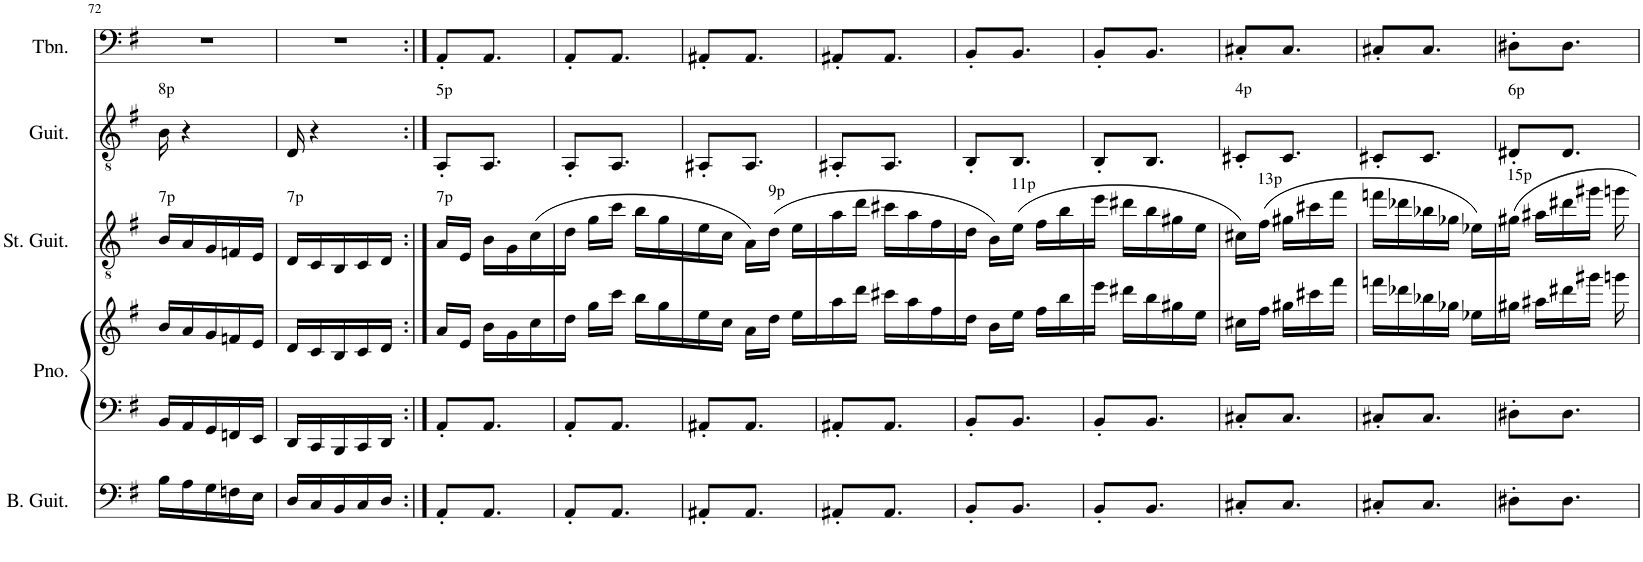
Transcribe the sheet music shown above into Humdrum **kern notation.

**kern	**kern	**kern	**kern	**kern	**kern
*part5	*part4	*part4	*part3	*part2	*part1
*staff6	*staff5	*staff4	*staff3	*staff2	*staff1
*I"Bass Guitar	*I"Piano	*	*I"Stunt Guitar	*I"Guitar	*I"Trombone
*I'B. Guit.	*I'Pno.	*	*I'St. Guit.	*I'Guit.	*I'Tbn.
!!LO:PB:g=z
*clefF4	*clefF4	*clefG2	*clefGv2	*clefGv2	*clefF4
*Trd7c12	*	*	*	*	*
*k[f#]	*k[f#]	*k[f#]	*k[f#]	*k[f#]	*k[f#]
*M5/16	*M5/16	*M5/16	*M5/16	*M5/16	*M5/16
=72	=72	=72	=72	=72	=72
!	!	!	!	!LO:TX:a:t=8p	!
!	!	!	!LO:TX:a:t=7p	!	!
16B\LL	16BB/LL	16b/LL	16B/LL	16B\	16%5r
16A\	16AA/	16a/	16A/	4r	.
16G\	16GG/	16g/	16G/	.	.
16Fn\	16FFn/	16fn/	16Fn/	.	.
16E\JJ	16EE/JJ	16e/JJ	16E/JJ	.	.
=73	=73	=73	=73	=73	=73
!	!	!	!LO:TX:a:t=7p	!	!
16D/LL	16DD/LL	16d/LL	16D/LL	16D/	16%5r
16C/	16CC/	16c/	16C/	4r	.
16BB/	16BBB/	16B/	16BB/	.	.
16C/	16CC/	16c/	16C/	.	.
16D/JJ	16DD/JJ	16d/JJ	16D/JJ	.	.
=74:|!	=74:|!	=74:|!	=74:|!	=74:|!	=74:|!
!	!	!	!	!LO:TX:a:t=5p	!
!	!	!	!LO:TX:a:t=7p	!	!
8AA'/L	8AA'/L	16a/LL	16A/LL	8AA'/L	8AA'/L
.	.	16e/JJ	16E/JJ	.	.
8.AA/J	8.AA/J	16b\LL	16B\LL	8.AA/J	8.AA/J
.	.	16g\	16G\	.	.
.	.	16cc\	(16c\	.	.
=75	=75	=75	=75	=75	=75
8AA'/L	8AA'/L	16dd\JJ	16d\JJ	8AA'/L	8AA'/L
.	.	16gg\LL	16g\LL	.	.
8.AA/J	8.AA/J	16ccc\JJ	16cc\JJ	8.AA/J	8.AA/J
.	.	16bb\LL	16b\LL	.	.
.	.	16gg\	16g\	.	.
=76	=76	=76	=76	=76	=76
8AA#X'/L	8AA#X'/L	16ee\	16e\	8AA#X'/L	8AA#X'/L
.	.	16cc\JJ	16c\JJ	.	.
8.AA#/J	8.AA#/J	16a\LL	16A\LL)	8.AA#/J	8.AA#/J
!	!	!	!LO:TX:a:t=9p	!	!
.	.	16dd\JJ	(16d\JJ	.	.
.	.	16ee\LL	16e\LL	.	.
=77	=77	=77	=77	=77	=77
8AA#X'/L	8AA#X'/L	16aa\	16a\	8AA#X'/L	8AA#X'/L
.	.	16ddd\JJ	16dd\JJ	.	.
8.AA#/J	8.AA#/J	16ccc#X\LL	16cc#X\LL	8.AA#/J	8.AA#/J
.	.	16aa\	16a\	.	.
.	.	16ff#\	16f#\	.	.
=78	=78	=78	=78	=78	=78
8BB'/L	8BB'/L	16dd\JJ	16d\JJ	8BB'/L	8BB'/L
.	.	16b\LL	16B\LL)	.	.
!	!	!	!LO:TX:a:t=11p	!	!
8.BB/J	8.BB/J	16ee\JJ	(16e\JJ	8.BB/J	8.BB/J
.	.	16ff#\LL	16f#\LL	.	.
.	.	16bb\	16b\	.	.
=79	=79	=79	=79	=79	=79
8BB'/L	8BB'/L	16eee\JJ	16ee\JJ	8BB'/L	8BB'/L
.	.	16ddd#X\LL	16dd#X\LL	.	.
8.BB/J	8.BB/J	16bb\	16b\	8.BB/J	8.BB/J
.	.	16gg#X\	16g#X\	.	.
.	.	16ee\JJ	16e\JJ	.	.
=80	=80	=80	=80	=80	=80
!	!	!	!	!LO:TX:a:t=4p	!
8C#X'/L	8C#X'/L	16cc#X\LL	16c#X\LL)	8C#X'/L	8C#X'/L
!	!	!	!LO:TX:a:t=13p	!	!
.	.	16ff#\JJ	(16f#\JJ	.	.
8.C#/J	8.C#/J	16gg#X\LL	16g#X\LL	8.C#/J	8.C#/J
.	.	16ccc#X\	16cc#X\	.	.
.	.	16fff#\JJ	16ff#\JJ	.	.
=81	=81	=81	=81	=81	=81
8C#X'/L	8C#X'/L	16fffn\LL	16ffn\LL	8C#X'/L	8C#X'/L
.	.	16ddd-X\	16dd-X\	.	.
8.C#/J	8.C#/J	16bb-X\	16b-X\	8.C#/J	8.C#/J
.	.	16gg-X\JJ	16g-X\JJ	.	.
.	.	16ee-X\LL	16e-X\LL)	.	.
=82	=82	=82	=82	=82	=82
!	!	!	!	!LO:TX:a:t=6p	!
!	!	!	!LO:TX:a:t=15p	!	!
8D#X'\L	8D#X'\L	16gg#X\JJ	16g#X\JJ	8D#X'/L	8D#X'\L
.	.	16aa#X\LL	16a#X\LL	.	.
8.D#\J	8.D#\J	16ddd#X\	16dd#X\	8.D#/J	8.D#\J
.	.	16ggg#X\JJ	16gg#X\JJ	.	.
.	.	16gggn\	16ggn\	.	.
=	=	=	=	=	=
*-	*-	*-	*-	*-	*-
